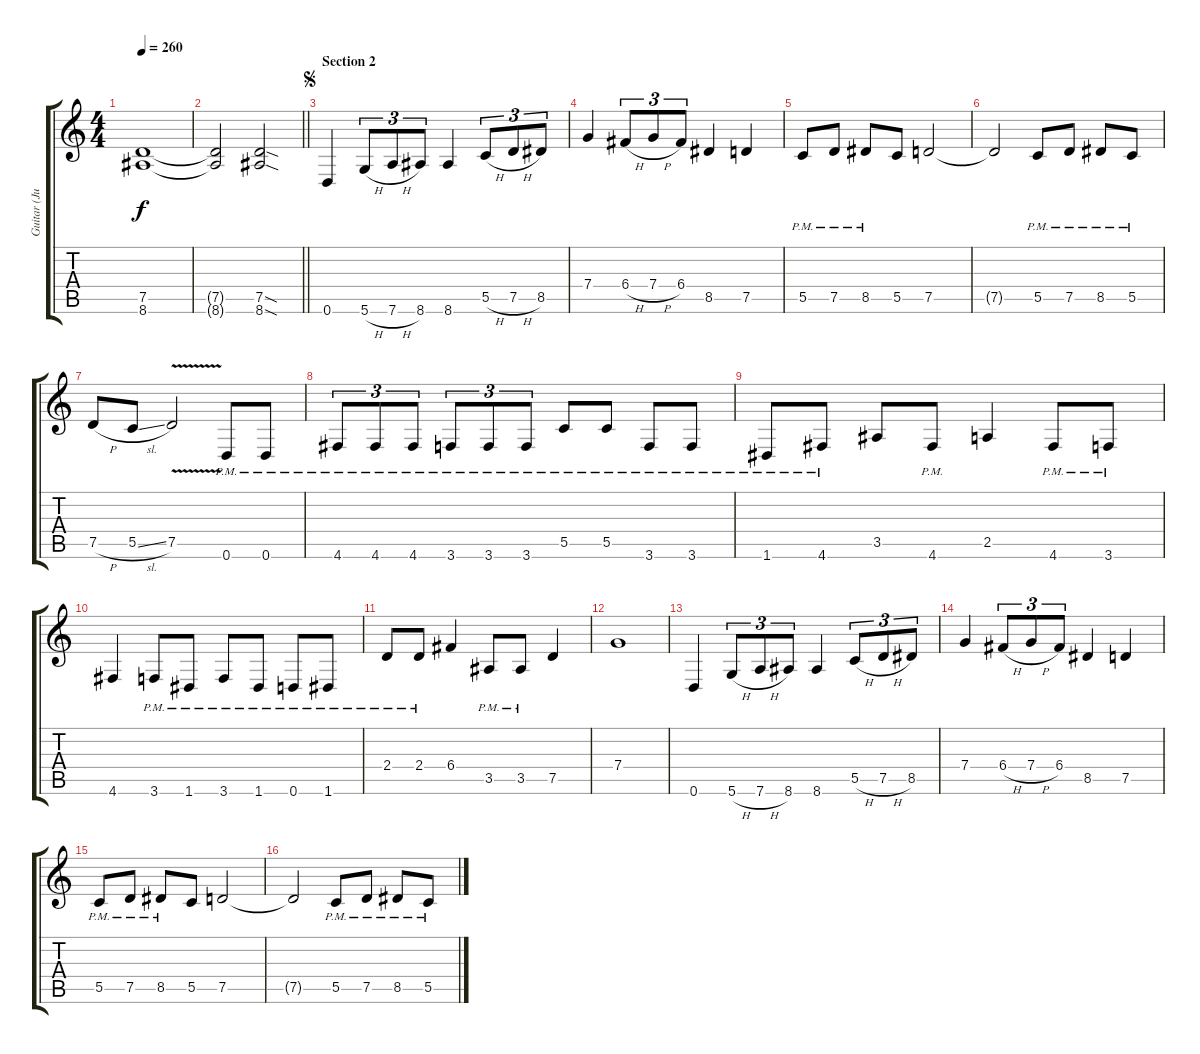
\track ("Guitar (Juha)" "Guitar (Ju") {instrument distortionguitar}
\staff {score tabs}
\tuning (D4 A3 F3 C3 G2 D2) {hide}
\ts (4 4)
\tempo 260
\clef g2
\ks c
(7.5 8.6).1{dy f} |
\barLineRight lightlight
(7.5{t} 8.6{t}).2 (7.5{sod} 8.6{sod}).2 |
\section ("" "Section 2")
\jump segno
0.6.4 5.6{h}.8{tu (3 2)} 7.6{h}.8{tu (3 2)} 8.6.8{tu (3 2)} 8.6.4 5.5{h}.8{tu (3 2)} 7.5{h}.8{tu (3 2)} 8.5.8{tu (3 2)} |
7.4.4 6.4{h}.8{tu (3 2)} 7.4{h}.8{tu (3 2)} 6.4.8{tu (3 2)} 8.5.4 7.5.4 |
5.5{pm}.8 7.5{pm}.8 8.5{pm}.8 5.5.8 7.5.2 |
7.5{t}.2 5.5{pm}.8 7.5{pm}.8 8.5{pm}.8 5.5{pm}.8 |
7.5{h}.8 5.5{sl}.8 7.5{v}.2 0.6{pm}.8 0.6{pm}.8 |
4.6{pm}.8{tu (3 2)} 4.6{pm}.8{tu (3 2)} 4.6{pm}.8{tu (3 2)} 3.6{pm}.8{tu (3 2)} 3.6{pm}.8{tu (3 2)} 3.6{pm}.8{tu (3 2)} 5.5{pm}.8 5.5{pm}.8 3.6{pm}.8 3.6{pm}.8 |
1.6{pm}.8 4.6{pm}.8 3.5.8 4.6{pm}.8 2.5.4 4.6{pm}.8 3.6{pm}.8 |
4.6.4 3.6{pm}.8 1.6{pm}.8 3.6{pm}.8 1.6{pm}.8 0.6{pm}.8 1.6{pm}.8 |
2.4{pm}.8 2.4{pm}.8 6.4.4 3.5{pm}.8 3.5{pm}.8 7.5.4 |
7.4.1 |
0.6.4 5.6{h}.8{tu (3 2)} 7.6{h}.8{tu (3 2)} 8.6.8{tu (3 2)} 8.6.4 5.5{h}.8{tu (3 2)} 7.5{h}.8{tu (3 2)} 8.5.8{tu (3 2)} |
7.4.4 6.4{h}.8{tu (3 2)} 7.4{h}.8{tu (3 2)} 6.4.8{tu (3 2)} 8.5.4 7.5.4 |
5.5{pm}.8 7.5{pm}.8 8.5{pm}.8 5.5.8 7.5.2 |
7.5{t}.2 5.5{pm}.8 7.5{pm}.8 8.5{pm}.8 5.5{pm}.8
